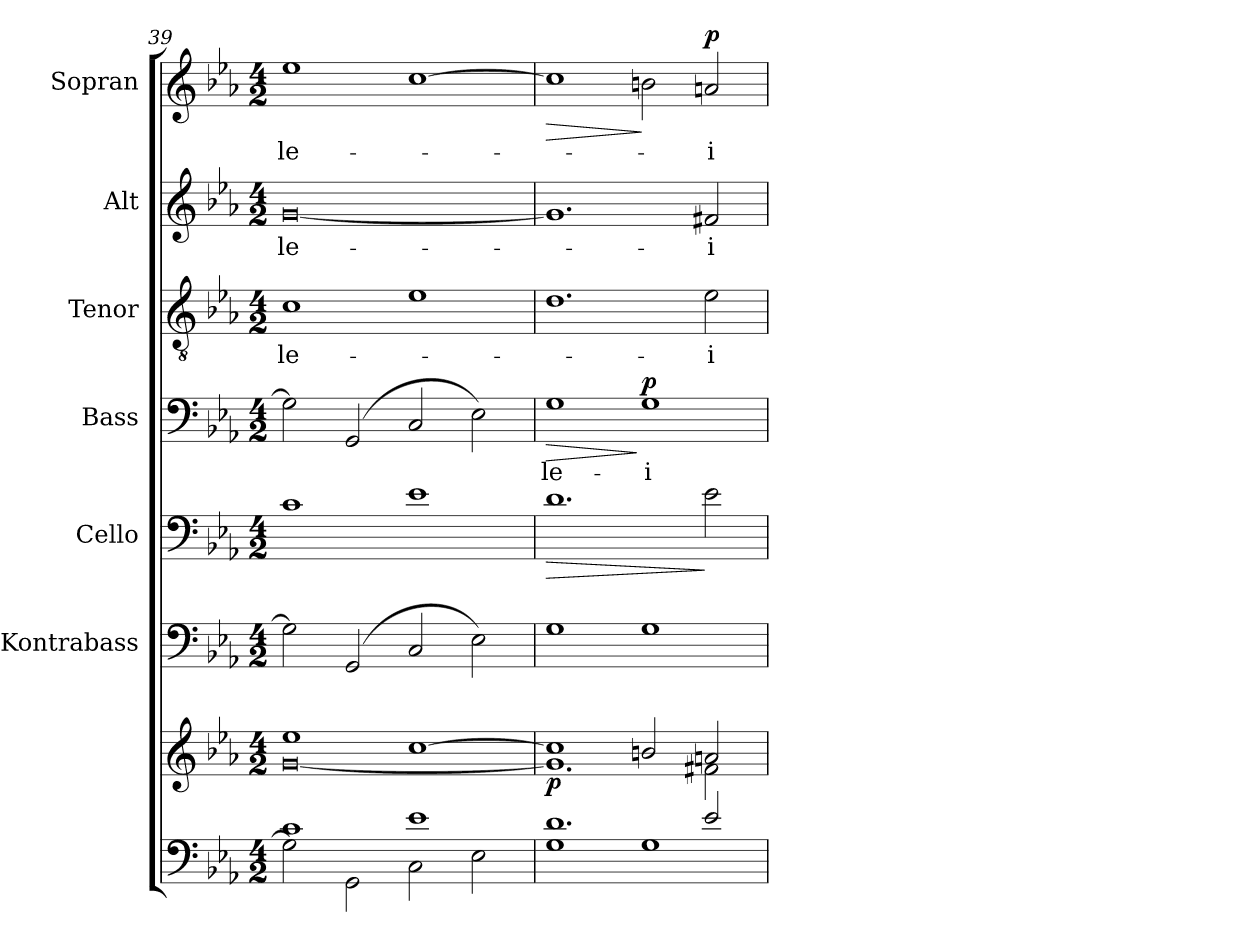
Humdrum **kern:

**kern	**kern	**dynam	**kern	**kern	**dynam	**kern	**text	**dynam	**kern	**text	**kern	**text	**kern	**text	**dynam
*part7	*part7	*part7	*part6	*part5	*part5	*part4	*part4	*part4	*part3	*part3	*part2	*part2	*part1	*part1	*part1
*staff8	*staff7	*staff7/8	*staff6	*staff5	*staff5	*staff4	*staff4	*staff4	*staff3	*staff3	*staff2	*staff2	*staff1	*staff1	*staff1
*	*	*	*I"Kontrabass	*I"Cello	*	*I"Bass	*	*	*I"Tenor	*	*I"Alt	*	*I"Sopran	*	*
*	*	*	*I'Kb.	*	*	*I'B.	*	*	*I'T.	*	*I'A.	*	*I'S.	*	*
!!LO:PB:g=z
*clefF4	*clefG2	*	*clefF4	*clefF4	*	*clefF4	*	*	*clefGv2	*	*clefG2	*	*clefG2	*	*
*	*	*	*ITrd7c12	*	*	*	*	*	*	*	*	*	*	*	*
*k[b-e-a-]	*k[b-e-a-]	*	*k[b-e-a-]	*k[b-e-a-]	*	*k[b-e-a-]	*	*	*k[b-e-a-]	*	*k[b-e-a-]	*	*k[b-e-a-]	*	*
*E-:	*E-:	*	*E-:	*E-:	*	*E-:	*	*	*E-:	*	*E-:	*	*E-:	*	*
*M4/2	*M4/2	*	*M4/2	*M4/2	*	*M4/2	*	*	*M4/2	*	*M4/2	*	*M4/2	*	*
=39	=39	=39	=39	=39	=39	=39	=39	=39	=39	=39	=39	=39	=39	=39	=39
*^	*^	*	*	*	*	*	*	*	*	*	*	*	*	*	*
!	!	!	!	!	!	!	!	!	!	!	!	!LO:LY:b	!	!LO:LY:b	!	!LO:LY:b	!
1c	2G\]	1ee-	[<0g	.	2GG\]	1c	.	2G\]	.	.	1c	-le-	[0g	-le-	1ee-	-le-	.
.	2GG\	.	.	.	(2GGG/	.	.	(2GG/	.	.	.	.	.	.	.	.	.
1e-	2C\	[>1cc	.	.	2CC/	1e-	.	2C/	.	.	1e-	.	.	.	[1cc	.	.
.	2E-\	.	.	.	2EE-\)	.	.	2E-\)	.	.	.	.	.	.	.	.	.
=40	=40	=40	=40	=40	=40	=40	=40	=40	=40	=40	=40	=40	=40	=40	=40	=40	=40
!	!	!	!	!LO:DY:b	!	!	!LO:HP:b	!	!LO:LY:b	!LO:HP:b	!	!	!	!	!	!	!LO:HP:b
1.d	1G	1cc]	1.g]	p	1GG	1.d	>	1G	-le-	>	1.d	.	1.g]	.	1cc]	.	>
!	!	!	!	!	!	!	!	!	!LO:LY:b	!LO:DY:n=1:a	!	!	!	!	!	!	!
.	1G	2bn/	.	.	1GG	.	.	1G	-i-	] p	.	.	.	.	2bn\	.	]
!	!	!	!	!	!	!	!	!	!	!	!	!LO:LY:b	!	!LO:LY:b	!	!LO:LY:b	!LO:DY:a
2e-/	.	2an/	2f#X\	.	.	2e-\	]	.	.	.	2e-\	-i-	2f#X/	-i-	2an/	-i-	p
*v	*v	*	*	*	*	*	*	*	*	*	*	*	*	*	*	*	*
*	*v	*v	*	*	*	*	*	*	*	*	*	*	*	*	*	*
=	=	=	=	=	=	=	=	=	=	=	=	=	=	=	=
*-	*-	*-	*-	*-	*-	*-	*-	*-	*-	*-	*-	*-	*-	*-	*-
